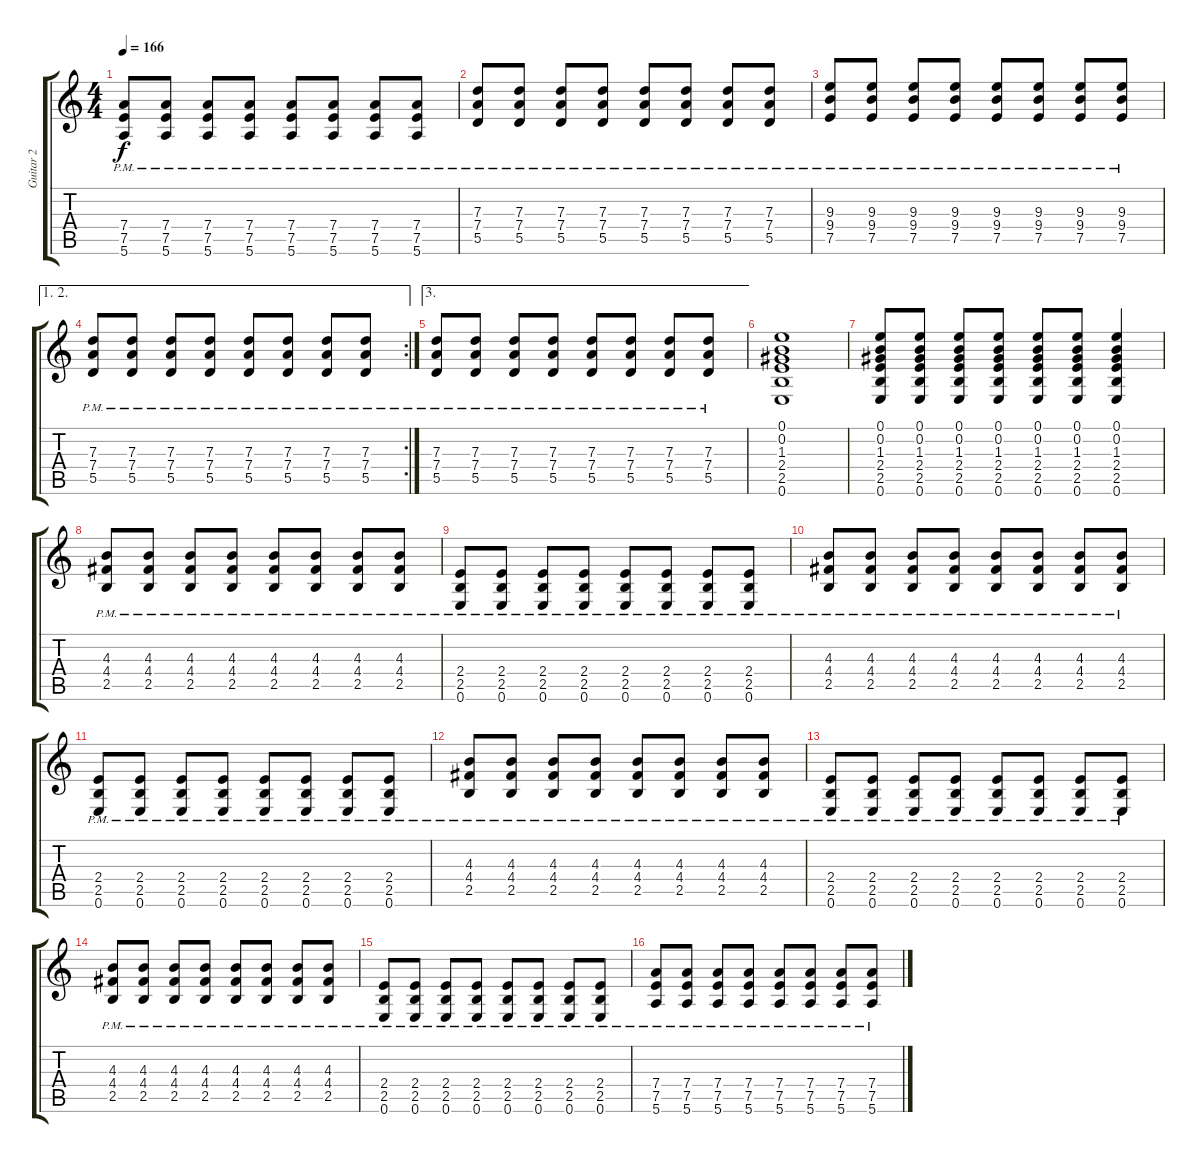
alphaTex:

\track ("Guitar 2" "Guitar 2") {instrument electricguitarclean}
\staff {score tabs}
\tuning (E4 B3 G3 D3 A2 E2) {hide}
\ts (4 4)
\tempo 166
\clef g2
\ks c
(7.4{pm} 7.5{pm} 5.6{pm}).8{dy f} (7.4{pm} 7.5{pm} 5.6{pm}).8 (7.4{pm} 7.5{pm} 5.6{pm}).8 (7.4{pm} 7.5{pm} 5.6{pm}).8 (7.4{pm} 7.5{pm} 5.6{pm}).8 (7.4{pm} 7.5{pm} 5.6{pm}).8 (7.4{pm} 7.5{pm} 5.6{pm}).8 (7.4{pm} 7.5{pm} 5.6{pm}).8 |
(7.3{pm} 7.4{pm} 5.5{pm}).8 (7.3{pm} 7.4{pm} 5.5{pm}).8 (7.3{pm} 7.4{pm} 5.5{pm}).8 (7.3{pm} 7.4{pm} 5.5{pm}).8 (7.3{pm} 7.4{pm} 5.5{pm}).8 (7.3{pm} 7.4{pm} 5.5{pm}).8 (7.3{pm} 7.4{pm} 5.5{pm}).8 (7.3{pm} 7.4{pm} 5.5{pm}).8 |
(9.3{pm} 9.4{pm} 7.5{pm}).8 (9.3{pm} 9.4{pm} 7.5{pm}).8 (9.3{pm} 9.4{pm} 7.5{pm}).8 (9.3{pm} 9.4{pm} 7.5{pm}).8 (9.3{pm} 9.4{pm} 7.5{pm}).8 (9.3{pm} 9.4{pm} 7.5{pm}).8 (9.3{pm} 9.4{pm} 7.5{pm}).8 (9.3{pm} 9.4{pm} 7.5{pm}).8 |
\ae (1 2)
\rc 2
(7.3{pm} 7.4{pm} 5.5{pm}).8 (7.3{pm} 7.4{pm} 5.5{pm}).8 (7.3{pm} 7.4{pm} 5.5{pm}).8 (7.3{pm} 7.4{pm} 5.5{pm}).8 (7.3{pm} 7.4{pm} 5.5{pm}).8 (7.3{pm} 7.4{pm} 5.5{pm}).8 (7.3{pm} 7.4{pm} 5.5{pm}).8 (7.3{pm} 7.4{pm} 5.5{pm}).8 |
\ae 3
(7.3{pm} 7.4{pm} 5.5{pm}).8 (7.3{pm} 7.4{pm} 5.5{pm}).8 (7.3{pm} 7.4{pm} 5.5{pm}).8 (7.3{pm} 7.4{pm} 5.5{pm}).8 (7.3{pm} 7.4{pm} 5.5{pm}).8 (7.3{pm} 7.4{pm} 5.5{pm}).8 (7.3{pm} 7.4{pm} 5.5{pm}).8 (7.3{pm} 7.4{pm} 5.5{pm}).8 |
(0.1 0.2 1.3 2.4 2.5 0.6).1 |
(0.1 0.2 1.3 2.4 2.5 0.6).8 (0.1 0.2 1.3 2.4 2.5 0.6).8 (0.1 0.2 1.3 2.4 2.5 0.6).8 (0.1 0.2 1.3 2.4 2.5 0.6).8 (0.1 0.2 1.3 2.4 2.5 0.6).8 (0.1 0.2 1.3 2.4 2.5 0.6).8 (0.1 0.2 1.3 2.4 2.5 0.6).4 |
(4.3{pm} 4.4{pm} 2.5{pm}).8 (4.3{pm} 4.4{pm} 2.5{pm}).8 (4.3{pm} 4.4{pm} 2.5{pm}).8 (4.3{pm} 4.4{pm} 2.5{pm}).8 (4.3{pm} 4.4{pm} 2.5{pm}).8 (4.3{pm} 4.4{pm} 2.5{pm}).8 (4.3{pm} 4.4{pm} 2.5{pm}).8 (4.3{pm} 4.4{pm} 2.5{pm}).8 |
(2.4{pm} 2.5{pm} 0.6{pm}).8 (2.4{pm} 2.5{pm} 0.6{pm}).8 (2.4{pm} 2.5{pm} 0.6{pm}).8 (2.4{pm} 2.5{pm} 0.6{pm}).8 (2.4{pm} 2.5{pm} 0.6{pm}).8 (2.4{pm} 2.5{pm} 0.6{pm}).8 (2.4{pm} 2.5{pm} 0.6{pm}).8 (2.4{pm} 2.5{pm} 0.6{pm}).8 |
(4.3{pm} 4.4{pm} 2.5{pm}).8 (4.3{pm} 4.4{pm} 2.5{pm}).8 (4.3{pm} 4.4{pm} 2.5{pm}).8 (4.3{pm} 4.4{pm} 2.5{pm}).8 (4.3{pm} 4.4{pm} 2.5{pm}).8 (4.3{pm} 4.4{pm} 2.5{pm}).8 (4.3{pm} 4.4{pm} 2.5{pm}).8 (4.3{pm} 4.4{pm} 2.5{pm}).8 |
(2.4{pm} 2.5{pm} 0.6{pm}).8 (2.4{pm} 2.5{pm} 0.6{pm}).8 (2.4{pm} 2.5{pm} 0.6{pm}).8 (2.4{pm} 2.5{pm} 0.6{pm}).8 (2.4{pm} 2.5{pm} 0.6{pm}).8 (2.4{pm} 2.5{pm} 0.6{pm}).8 (2.4{pm} 2.5{pm} 0.6{pm}).8 (2.4{pm} 2.5{pm} 0.6{pm}).8 |
(4.3{pm} 4.4{pm} 2.5{pm}).8 (4.3{pm} 4.4{pm} 2.5{pm}).8 (4.3{pm} 4.4{pm} 2.5{pm}).8 (4.3{pm} 4.4{pm} 2.5{pm}).8 (4.3{pm} 4.4{pm} 2.5{pm}).8 (4.3{pm} 4.4{pm} 2.5{pm}).8 (4.3{pm} 4.4{pm} 2.5{pm}).8 (4.3{pm} 4.4{pm} 2.5{pm}).8 |
(2.4{pm} 2.5{pm} 0.6{pm}).8 (2.4{pm} 2.5{pm} 0.6{pm}).8 (2.4{pm} 2.5{pm} 0.6{pm}).8 (2.4{pm} 2.5{pm} 0.6{pm}).8 (2.4{pm} 2.5{pm} 0.6{pm}).8 (2.4{pm} 2.5{pm} 0.6{pm}).8 (2.4{pm} 2.5{pm} 0.6{pm}).8 (2.4{pm} 2.5{pm} 0.6{pm}).8 |
(4.3{pm} 4.4{pm} 2.5{pm}).8 (4.3{pm} 4.4{pm} 2.5{pm}).8 (4.3{pm} 4.4{pm} 2.5{pm}).8 (4.3{pm} 4.4{pm} 2.5{pm}).8 (4.3{pm} 4.4{pm} 2.5{pm}).8 (4.3{pm} 4.4{pm} 2.5{pm}).8 (4.3{pm} 4.4{pm} 2.5{pm}).8 (4.3{pm} 4.4{pm} 2.5{pm}).8 |
(2.4{pm} 2.5{pm} 0.6{pm}).8 (2.4{pm} 2.5{pm} 0.6{pm}).8 (2.4{pm} 2.5{pm} 0.6{pm}).8 (2.4{pm} 2.5{pm} 0.6{pm}).8 (2.4{pm} 2.5{pm} 0.6{pm}).8 (2.4{pm} 2.5{pm} 0.6{pm}).8 (2.4{pm} 2.5{pm} 0.6{pm}).8 (2.4{pm} 2.5{pm} 0.6{pm}).8 |
(7.4{pm} 7.5{pm} 5.6{pm}).8{volume 10} (7.4{pm} 7.5{pm} 5.6{pm}).8 (7.4{pm} 7.5{pm} 5.6{pm}).8 (7.4{pm} 7.5{pm} 5.6{pm}).8 (7.4{pm} 7.5{pm} 5.6{pm}).8 (7.4{pm} 7.5{pm} 5.6{pm}).8 (7.4{pm} 7.5{pm} 5.6{pm}).8 (7.4{pm} 7.5{pm} 5.6{pm}).8
